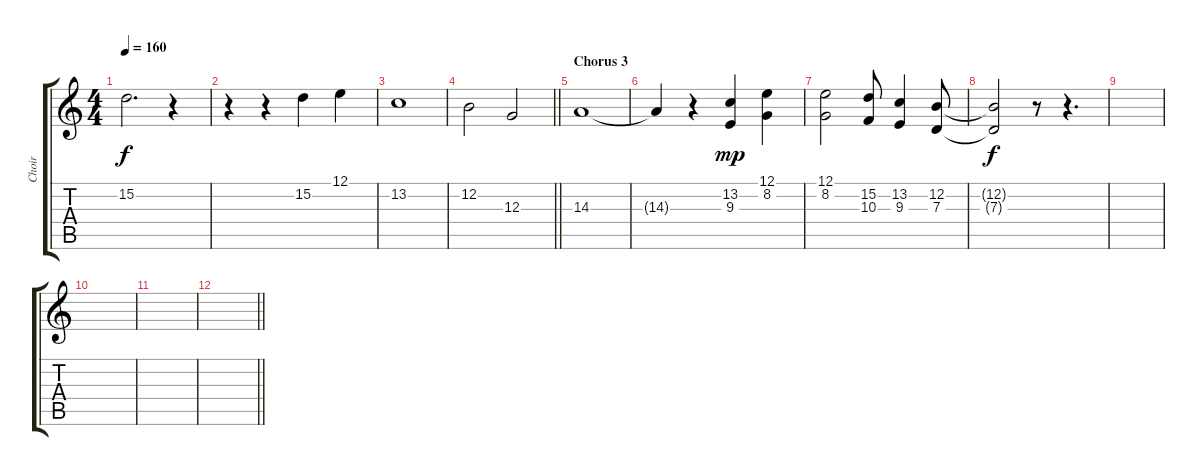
\track ("Choir" "Choir") {instrument choiraahs}
\staff {score tabs}
\tuning (E4 B3 G3 D3 A2 E2) {hide}
\ts (4 4)
\tempo 160
\clef g2
\ks c
15.2.2{d dy f} r.4 |
r.4 r.4 15.2.4 12.1.4 |
13.2.1 |
\barLineRight lightlight
12.2.2 12.3.2 |
\section ("" "Chorus 3")
14.3.1 |
14.3{t}.4 r.4{balance 3} (13.2 9.3).4{dy mp} (12.1 8.2).4 |
(12.1 8.2).2 (15.2 10.3).8 (13.2 9.3).4 (12.2 7.3).8 |
(12.2{t} 7.3{t}).2{dy f} r.8 r.4{d balance 8} |
|
|
|
\barLineRight lightlight
